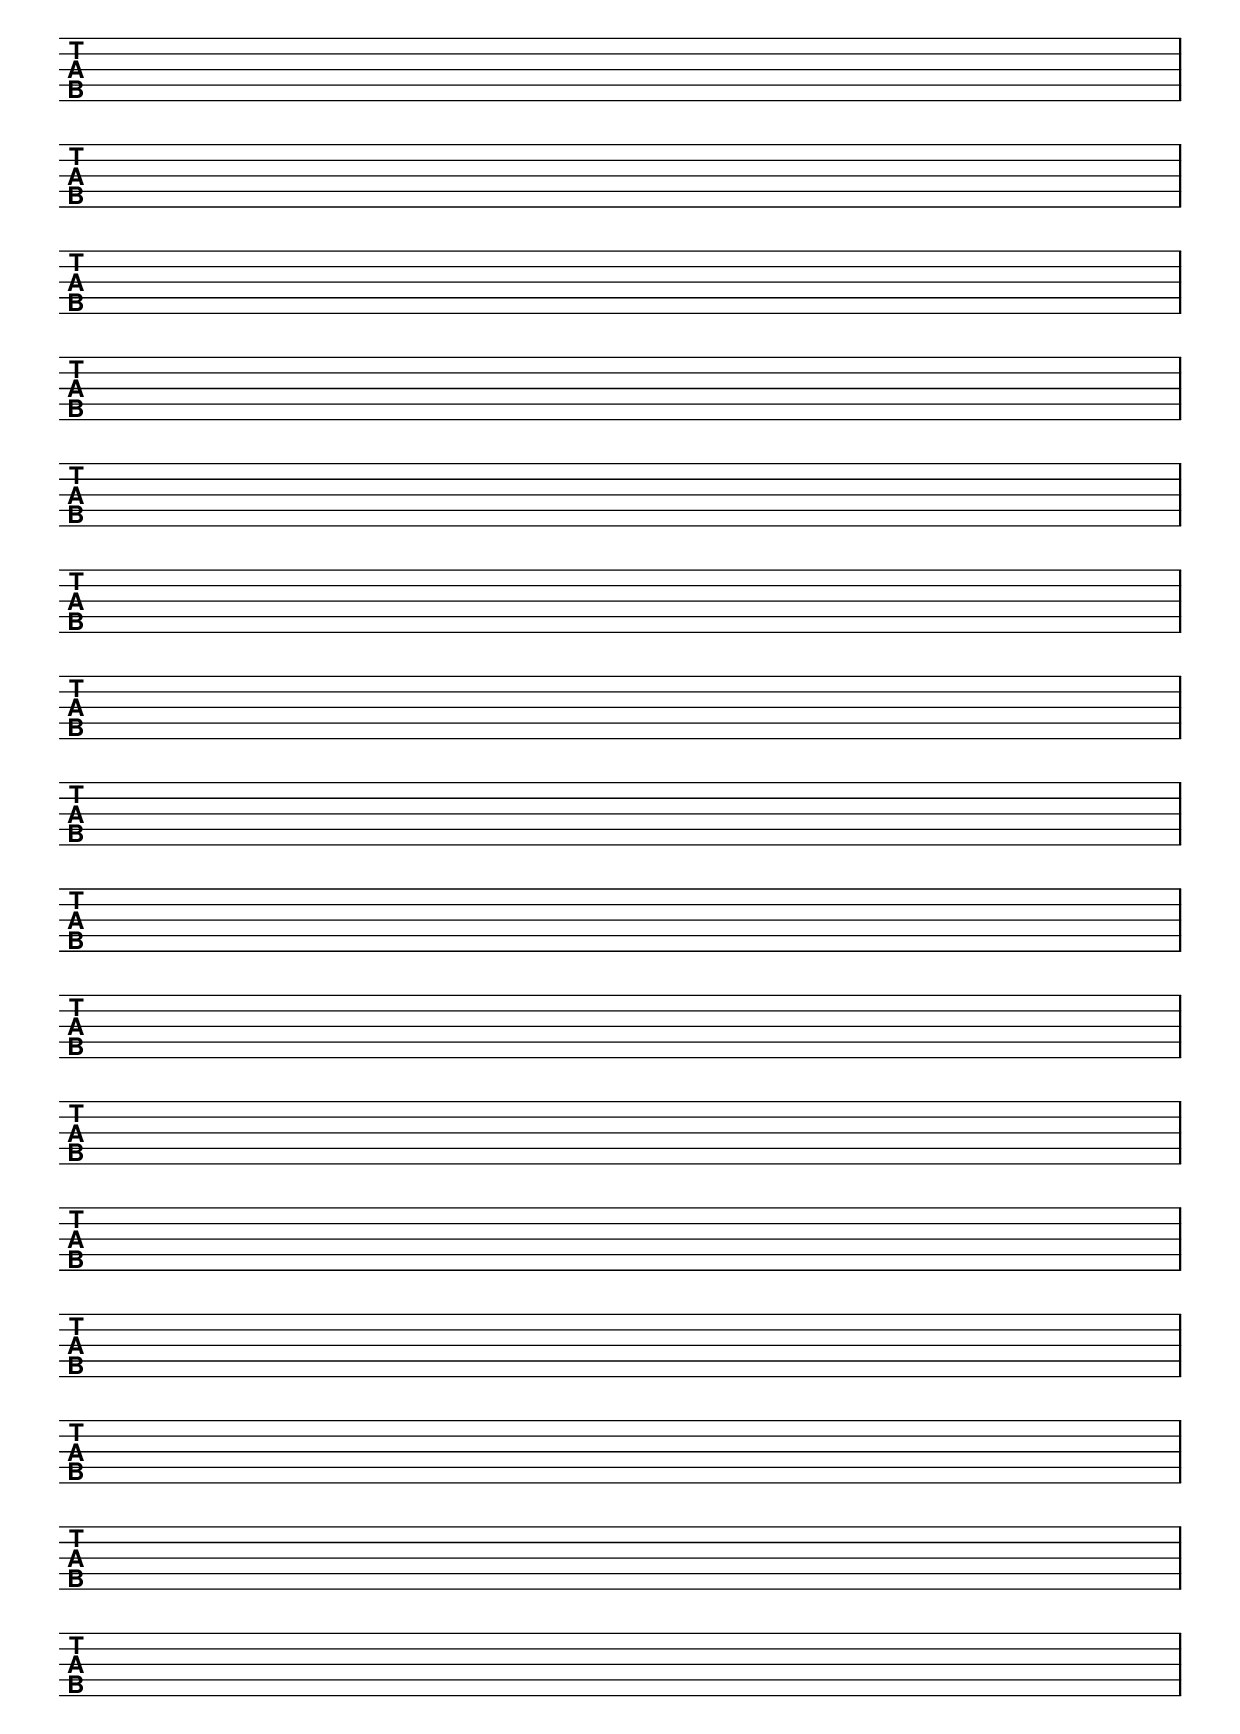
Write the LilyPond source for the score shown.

\version "2.18.2"

#(set-global-staff-size 20)
#(ly:set-option 'point-and-click #f)

\header { 
  title="" % five string tabs
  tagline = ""  % removed lilypond footer
}
\paper {
  ragged-last-bottom = ##f
%  left-margin = 0.5\in
  bottom-margin = 0.25\in
  top-margin = 0.25\in
}

\layout {
  indent = #0  
  \context { 
  }
}

emptymusic = {
  \repeat unfold 16 { s1\break }
}

\new Score \with {
  defaultBarType = #""
  \remove Bar_number_engraver
}
<<
  \new TabStaff \with {
    \clef moderntab 
    stringTunings = #bass-five-string-tuning 
  } 
  \new TabVoice { \emptymusic }
>>

